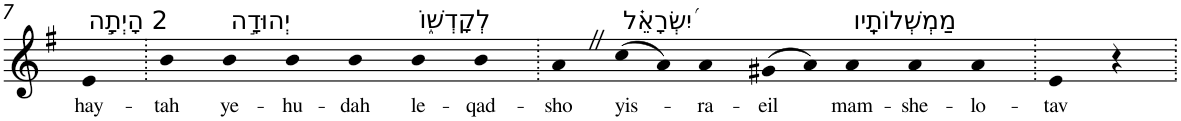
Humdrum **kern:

**kern	**text
*part1	*part1
*staff1	*staff1
*I"Piano	*
*I'Pno	*
!!LO:PB:g=z
*clefG2	*
*k[f#]	*
*G:	*
=7	=7
!LO:TX:a:t=2 הָיְתָ֣ה	!
!	!LO:LY:b
4e	hay-
=8.	=8.
!	!LO:LY:b
4b	-tah
!LO:TX:a:t=יְהוּדָ֣ה	!
!	!LO:LY:b
4b	ye-
!	!LO:LY:b
4b	-hu-
!	!LO:LY:b
4b	-dah
!LO:TX:a:t=לְקָדְשׁ֑וֹ	!
!	!LO:LY:b
4b	le-
!	!LO:LY:b
4b	-qad-
=9.	=9.
!	!LO:LY:b
4aZ	-sho
!LO:TX:a:t=יִ֝שְׂרָאֵ֗ל	!
!	!LO:LY:b
(>8cc	yis-
8a)	.
!	!LO:LY:b
4a	-ra-
!	!LO:LY:b
(>8g#X	-eil
8a)	.
!LO:TX:a:t=מַמְשְׁלוֹתָֽיו	!
!	!LO:LY:b
4a	mam-
!	!LO:LY:b
4a	-she-
!	!LO:LY:b
4a	-lo-
=10.	=10.
!	!LO:LY:b
4e	-tav
4r	.
=.	=.
*-	*-
